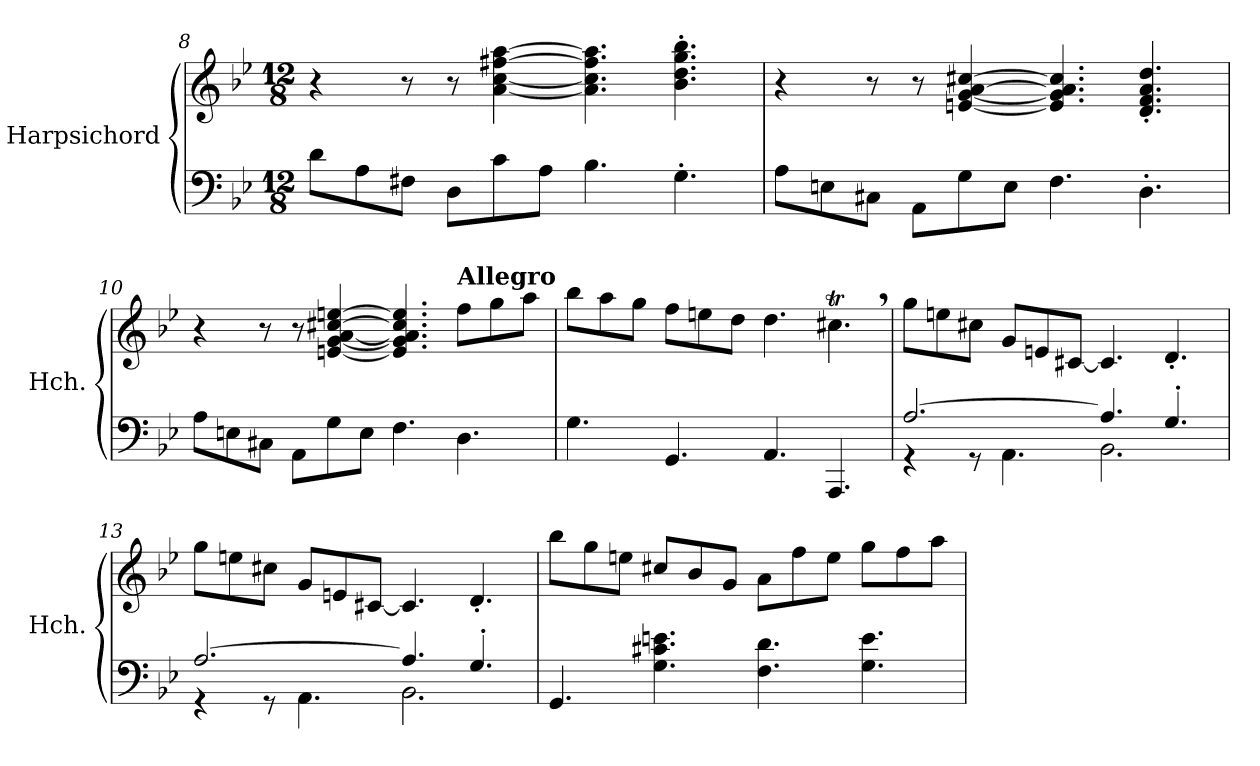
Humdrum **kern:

**kern	**kern
*part1	*part1
*staff2	*staff1
*I"Harpsichord	*
*I'Hch.	*
*clefF4	*clefG2
*k[b-e-]	*k[b-e-]
*M12/8	*M12/8
=8	=8
8d\L	4r
8A\	.
8F#X\J	8r
8D\L	8r
8c\	[4a\ [4cc\ [4ff#X\ [4aa\
8A\J	.
4.B-\	4.a\] 4.cc\] 4.ff#\] 4.aa\]
4.G'\	4.b-\' 4.dd\' 4.gg\' 4.bb-\'
!!LO:LB:g=z
=9	=9
8A\L	4r
8En\	.
8C#X\J	8r
8AA\L	8r
8G\	[4en/ [4g/ [4a/ [4cc#X/
8E\J	.
4.F\	4.e/] 4.g/] 4.a/] 4.cc#/]
4.D'\	4.d/' 4.f/' 4.a/' 4.dd/'
=10	=10
8A\L	4r
8En\	.
8C#X\J	8r
8AA\L	8r
8G\	[4en/ [4g/ [4a/ [4cc#X/ [4een/
8E\J	.
4.F\	4.e/] 4.g/] 4.a/] 4.cc#/] 4.ee/]
!	!LO:TX:a:B:t=Allegro
4.D\	8ff\L
.	8gg\
.	8aa\J
=11	=11
4.G\	8bb-\L
.	8aa\
.	8gg\J
4.GG/	8ff\L
.	8een\
.	8dd\J
4.AA/	4.dd\
4.AAA/	4.cc#Xt,\
!!LO:LB:g=z
=12	=12
*^	*
[2.A/	4r	8gg\L
.	.	8een\
.	8r	8cc#X\J
.	4.AA\	8g/L
.	.	8en/
.	.	[8c#X/J
4.A/]	2.BB-\	4.c#/]
4.G'/	.	4.d'/
=13	=13	=13
[2.A/	4r	8gg\L
.	.	8een\
.	8r	8cc#X\J
.	4.AA\	8g/L
.	.	8en/
.	.	[8c#X/J
4.A/]	2.BB-\	4.c#/]
4.G'/	.	4.d'/
*v	*v	*
=14	=14
4.GG/	8bb-\L
.	8gg\
.	8een\J
4.G\ 4.c#X\ 4.en\	8cc#X/L
.	8b-/
.	8g/J
4.F\ 4.d\	8a\L
.	8ff\
.	8ee\J
4.G\ 4.e\	8gg\L
.	8ff\
.	8aa\J
=	=
*-	*-
